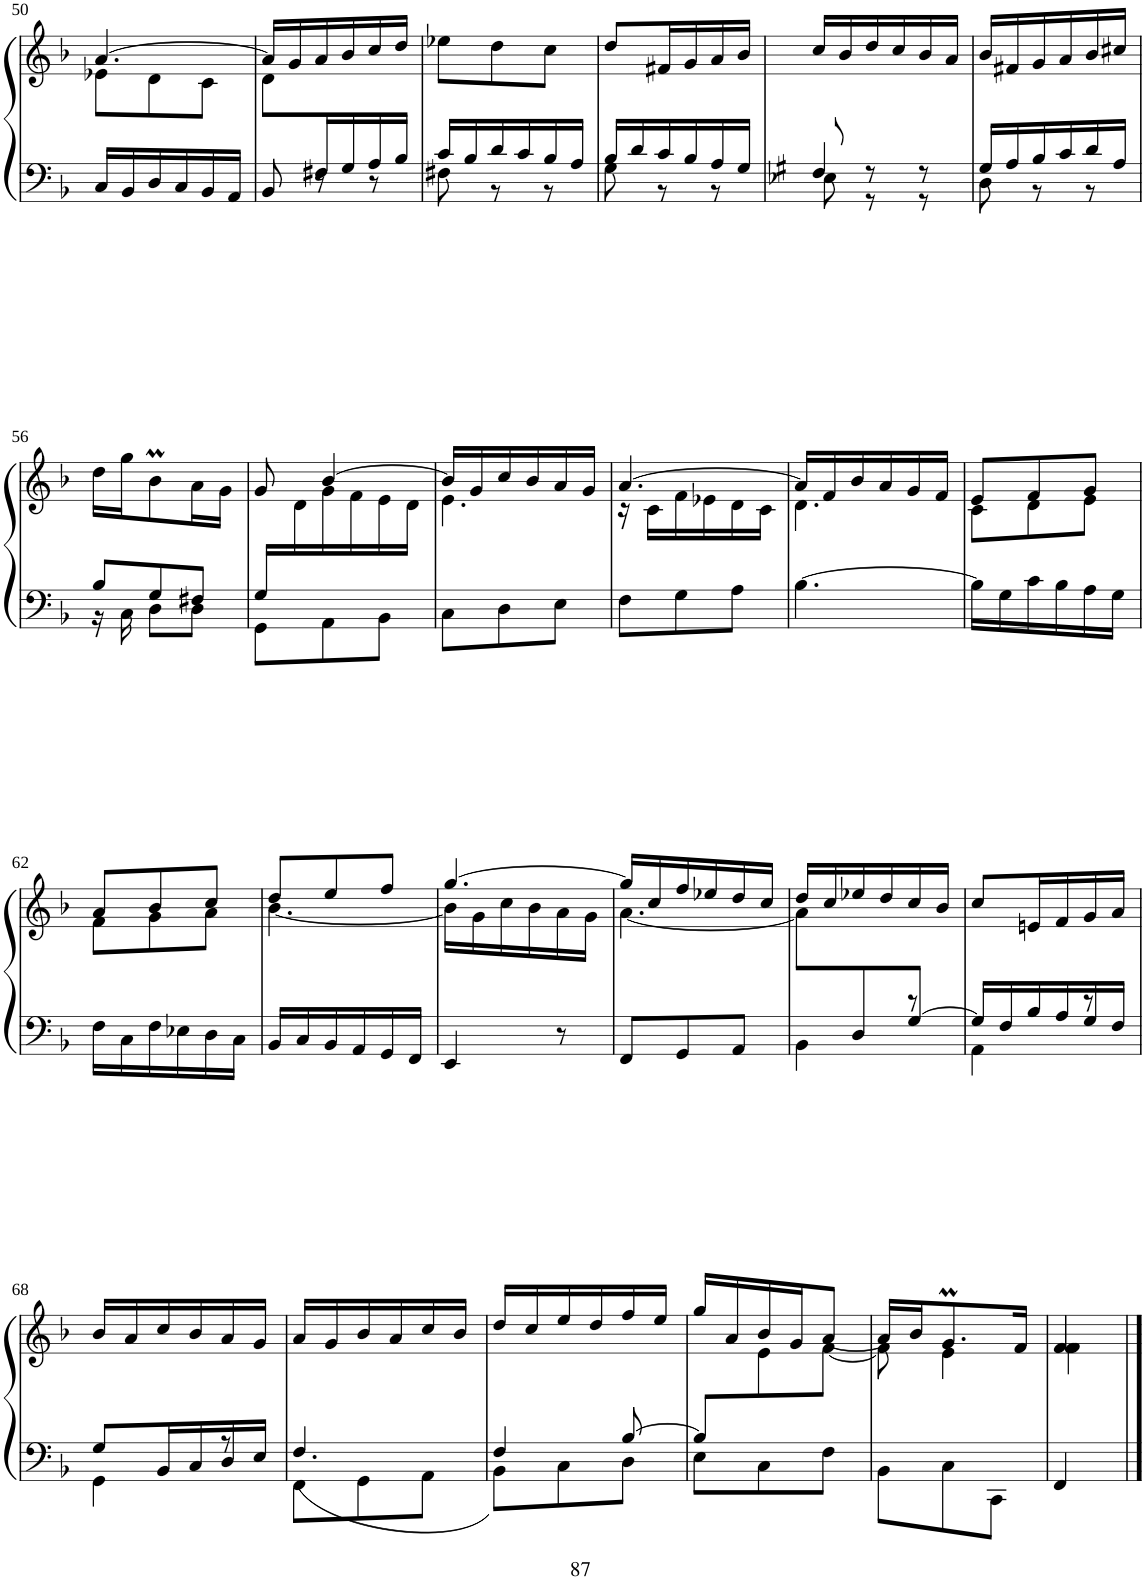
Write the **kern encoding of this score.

**kern	**kern
*part1	*part1
*staff2	*staff1
*I"Piano	*
*I'Pno	*
!!LO:PB:g=z
*clefF4	*clefG2
*k[b-]	*k[b-]
*M3/8	*M3/8
=50	=50
*	*^
16C/LL	[4.a/	8e-X\L
16BB-/	.	.
16D/	.	8d\
16C/	.	.
16BB-/	.	8c\J
16AA/JJ	.	.
=51	=51	=51
*^	*	*
8ryy	8BB-/	16a/LL]	8d\L
.	.	16g/	.
16F#X/L	8r	16a/	4ryy
16G/	.	16b-/	.
16A/	8r	16cc/	.
16B-/JJ	.	16dd/JJ	.
*	*	*v	*v
=52	=52	=52
16c/LL	8F#X\	8ee-X\L
16B-/	.	.
16d/	8r	8dd\
16c/	.	.
16B-/	8r	8cc\J
16A/JJ	.	.
=53	=53	=53
16B-/LL	8G\	8dd/L
16d/	.	.
16c/	8r	16f#X/L
16B-/	.	16g/
16A/	8r	16a/
16G/JJ	.	16b-/JJ
=54	=54	=54
8F#X/	8E-X\	16cc/LL
.	.	16b-/
8r	8r	16dd/
.	.	16cc/
8r	8r	16b-/
.	.	16a/JJ
=55	=55	=55
16G/LL	8D\	16b-/LL
16A/	.	16f#X/
16B-/	8r	16g/
16c/	.	16a/
16d/	8r	16b-/
16A/JJ	.	16cc#X/JJ
!!LO:LB:g=z
=56	=56	=56
8B-/L	16r	16dd\LL
.	16C\	16gg\J
8G/	8D\L	8b-M\
8F#X/J	8D\J	16a\L
.	.	16g\JJ
=57	=57	=57
*	*	*^
16G/LL	8GG\L	8g/	16ryy
4ryy	.	.	16d\
.	8AA\	[4b-/	16g\
.	.	.	16f\
.	8BB-\J	.	16e\
16ryy	.	.	16d\JJ
*v	*v	*	*
=58	=58	=58
8C\L	16b-/LL]	4.e\
.	16g/	.
8D\	16cc/	.
.	16b-/	.
8E\J	16a/	.
.	16g/JJ	.
=59	=59	=59
8F\L	[4.a/	16r
.	.	16c\LL
8G\	.	16f\
.	.	16e-X\
8A\J	.	16d\
.	.	16c\JJ
=60	=60	=60
[4.B-\	16a/LL]	4.d\
.	16f/	.
.	16b-/	.
.	16a/	.
.	16g/	.
.	16f/JJ	.
=61	=61	=61
16B-\LL]	8e/L	8c\L
16G\	.	.
16c\	8f/	8d\
16B-\	.	.
16A\	8g/J	8e\J
16G\JJ	.	.
!!LO:LB:g=z	!!
=62	=62	=62
16F\LL	8a/L	8f\L
16C\	.	.
16F\	8b-/	8g\
16E-X\	.	.
16D\	8cc/J	8a\J
16C\JJ	.	.
=63	=63	=63
16BB-/LL	8dd/L	[4.b-\
16C/	.	.
16BB-/	8ee/	.
16AA/	.	.
16GG/	8ff/J	.
16FF/JJ	.	.
=64	=64	=64
4EE/	[4.gg/	16b-\LL]
.	.	16g\
.	.	16cc\
.	.	16b-\
8r	.	16a\
.	.	16g\JJ
=65	=65	=65
8FF/L	16gg/LL]	[4.a\
.	16cc/	.
8GG/	16ff/	.
.	16ee-X/	.
8AA/J	16dd/	.
.	16cc/JJ	.
=66	=66	=66
*^	*	*
4BB-\	8ryy	16dd/LL	8a\L]
.	.	16cc/	.
.	8D/	16ee-X/	4ryy
.	.	16dd/	.
8r	[8G/J	16cc/	.
.	.	16b-/JJ	.
*	*	*v	*v
=67	=67	=67
4AA\	16G/LL]	8cc/L
.	16F/	.
.	16B-/	16en/L
.	16A/	16f/
8r	16G/	16g/
.	16F/JJ	16a/JJ
!!LO:LB:g=z
=68	=68	=68
4GG\	8G/L	16b-/LL
.	.	16a/
.	16BB-/L	16cc/
.	16C/	16b-/
8r	16D/	16a/
.	16E/JJ	16g/JJ
=69	=69	=69
8FF\L	4.F/	16a/LL
.	.	16g/
8GG\	.	16b-/
.	.	16a/
8AA\J	.	16cc/
.	.	16b-/JJ
=70	=70	=70
4F/	8BB-\L	16dd/LL
.	.	16cc/
.	8C\	16ee/
.	.	16dd/
[8B-/	8D\J	16ff/
.	.	16ee/JJ
=71	=71	=71
*	*	*^
8B-/L]	8E\L	16gg/LL	8ryy
.	.	16a/	.
4ryy	8C\	16b-/	8e\
.	.	16g/J	.
.	8F\J	[8a/J	[8f\J
*v	*v	*	*
=72	=72	=72
8BB-\L	16a/LL]	8f\]
.	16b-/J	.
8C\	8.gM/	4e\
8CC\J	.	.
.	16f/Jk	.
=73	=73	=73
*	*	*^
4FF/	4f/	4f\	4f/
*	*v	*v	*v
==	==
*-	*-
